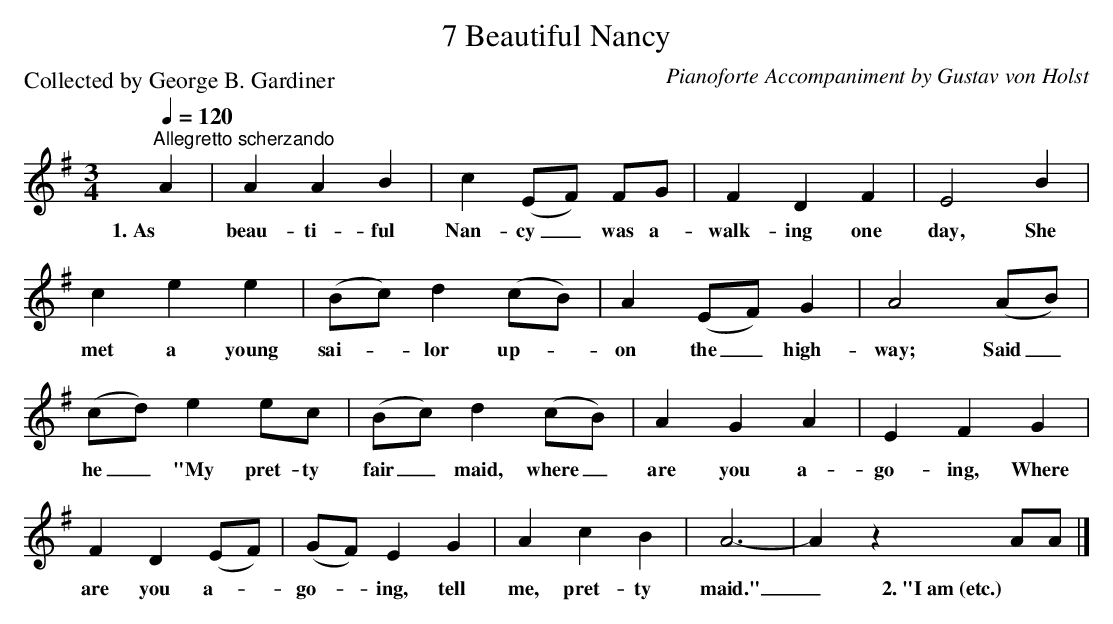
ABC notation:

X:1
T:7 Beautiful Nancy
C:Pianoforte Accompaniment by Gustav von Holst
P:Collected by George B. Gardiner
L:1/4
Q:1/4=120
M:3/4
K:Ador
"^Allegretto scherzando" A | A A B | c (E/F/) F/G/ | F D F | E2 B |$ c e e | (B/c/) d (c/B/) |
w: 1. As|beau- ti- ful|Nan- cy _ was a-|walk- ing one|day, She|met a young|sai- * lor up- *|
A (E/F/) G | A2 (A/B/) |$ (c/d/) e e/c/ | (B/c/) d (c/B/) | A G A | E F G |$ F D (E/F/) |
w: on the _ high-|way; Said _|he _ "My pret- ty|fair _ maid, where _|are you a-|go- ing, Where|are you a- *|
(G/F/) E G | A c B | A3- | A z A/A/ |]
w: go- * ing, tell|me, pret- ty|maid."|_ 2. "I am (etc.) *|
